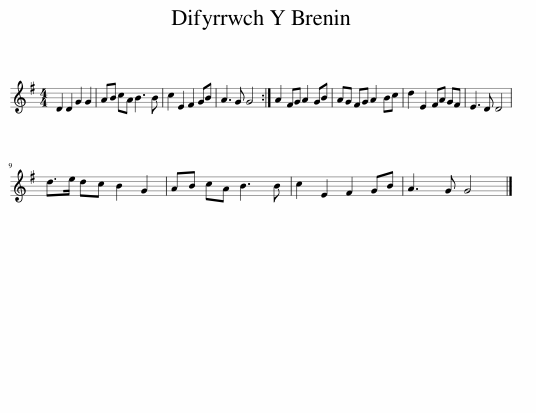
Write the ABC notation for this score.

X:1
L:1/8
M:4/4
I:linebreak $
K:G
V:1 treble
V:1
 D2 D2 G2 G2 | AB cA B3 B | c2 E2 F2 GB | A3 G G4 :| A2 FG A2 GB | %5
 AG FG A2 Bc | d2 E2 FA GF | E3 D D4 |$ d>e dc B2 G2 | AB cA B3 B | %10
 c2 E2 F2 GB | A3 G G4 |] %12
